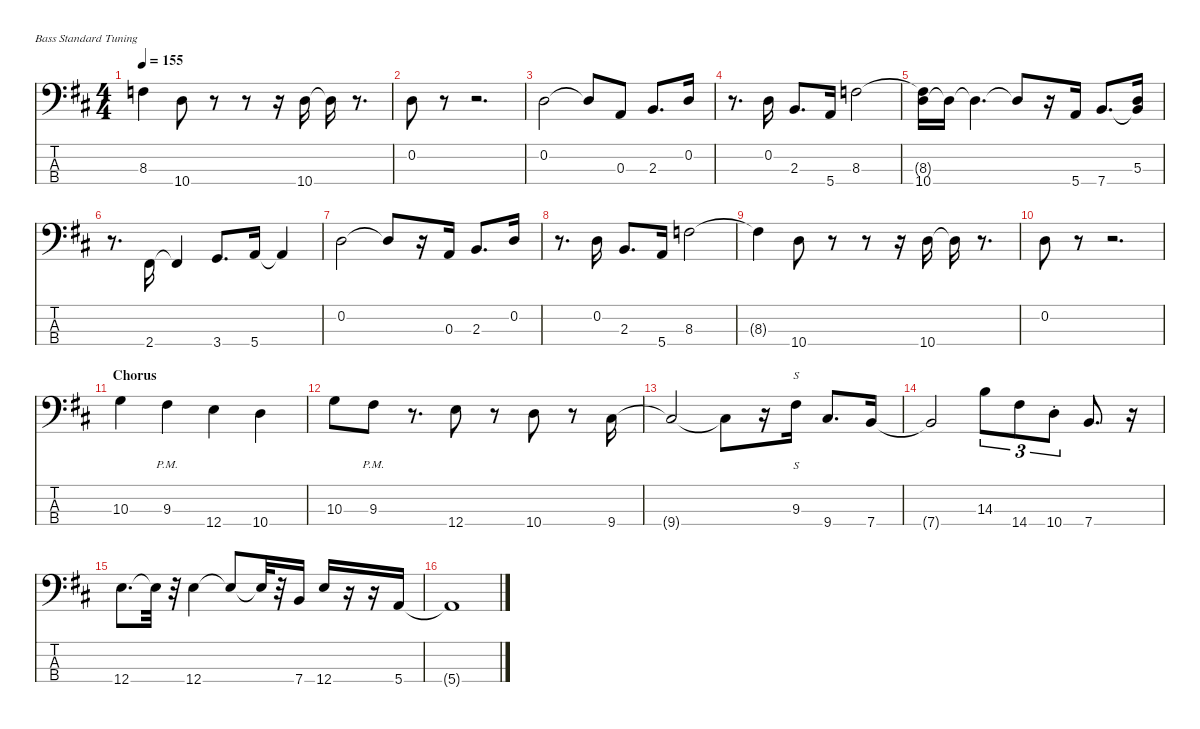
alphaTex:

\hideDynamics
\bracketExtendMode nobrackets
\singleTrackTrackNamePolicy hidden
\multiTrackTrackNamePolicy hidden
\otherSystemsTrackNameOrientation horizontal
\track ("Bass" "E-Bass") {instrument electricbassfinger}
\staff {score tabs}
\tuning (G2 D2 A1 E1)
\ts (4 4)
\tempo 155
\clef f4
\ks d
8.3{t acc forcenatural}.4{dy mf beam Down} 10.4{acc forcenatural}.8{dy f beam Down} r.8{beam Down} r.8{beam Down} r.16{beam Down} 10.4{acc forcenatural}.16{beam Down} 10.4{t acc forcenatural}.16{beam Down} r.8{d beam Down} |
0.2{acc forcenatural}.8{beam Down} r.8{beam Down} r.2{d beam Down} |
0.2{acc forcenatural}.2{beam Down} 0.2{t acc forcenatural}.8{beam Up} 0.3{acc forcenatural}.8{beam Up} 2.3{acc forcenatural}.8{d beam Up} 0.2{acc forcenatural}.16{beam Up} |
r.8{d beam Down} 0.2{acc forcenatural}.16{beam Down} 2.3{acc forcenatural}.8{d beam Up} 5.4{acc forcenatural}.16{beam Up} 8.3{acc forcenatural}.2{dy mf beam Down} |
(8.3{t acc forcenatural} 10.4{acc forcenatural}).16{dy f beam Down} 10.4{t acc forcenatural}.16{beam Down} 10.4{t acc forcenatural}.4{d beam Down} 10.4{t acc forcenatural}.8{beam Up} r.16{beam Up} 5.4{acc forcenatural}.16{beam Up} 7.4{acc forcenatural}.8{d beam Up} (7.4{t acc forcenatural} 5.3{acc forcenatural}).16{beam Up} |
r.8{d beam Down} 2.4{acc #}.16{beam Up} 2.4{t acc #}.4{beam Up} 3.4{acc forcenatural}.8{d beam Up} 5.4{acc forcenatural}.16{beam Up} 5.4{t acc forcenatural}.4{beam Up} |
0.2{acc forcenatural}.2{beam Down} 0.2{t acc forcenatural}.8{beam Up} r.16{beam Up} 0.3{acc forcenatural}.16{beam Up} 2.3{acc forcenatural}.8{d beam Up} 0.2{acc forcenatural}.16{beam Up} |
r.8{d beam Down} 0.2{acc forcenatural}.16{beam Down} 2.3{acc forcenatural}.8{d beam Up} 5.4{acc forcenatural}.16{beam Up} 8.3{acc forcenatural}.2{dy mf beam Down} |
8.3{t acc forcenatural}.4{beam Down} 10.4{acc forcenatural}.8{dy f beam Down} r.8{beam Down} r.8{beam Down} r.16{beam Down} 10.4{acc forcenatural}.16{beam Down} 10.4{t acc forcenatural}.16{beam Down} r.8{d beam Down} |
0.2{acc forcenatural}.8{beam Down} r.8{beam Down} r.2{d beam Down} |
\section ("" "Chorus")
10.3{acc forcenatural}.4{beam Down} 9.3{pm acc #}.4{beam Down} 12.4{acc forcenatural}.4{beam Down} 10.4{acc forcenatural}.4{beam Down} |
10.3{acc forcenatural}.8{beam Down} 9.3{pm acc #}.8{beam Down} r.8{d beam Down} 12.4{acc forcenatural}.8{beam Down} r.8{beam Down} 10.4{acc forcenatural}.8{beam Down} r.8{beam Down} 9.4{acc #}.16{dy mf beam Up} |
9.4{t acc #}.2{beam Up} 9.4{t acc #}.8{beam Down} r.16{beam Down} 9.3{acc #}.16{s dy mp beam Down} 9.4{acc #}.8{d dy f beam Up} 7.4{acc forcenatural}.16{beam Up} |
7.4{t acc forcenatural}.2{beam Up} 14.3{acc forcenatural}.8{tu (3 2) dy mf beam Down} 14.4{acc #}.8{tu (3 2) dy f beam Down} 10.4{st acc forcenatural}.8{tu (3 2) beam Down} 7.4{acc forcenatural}.8{d beam Up} r.16{beam Up} |
12.4{acc forcenatural}.8{d beam Down} 12.4{t acc forcenatural}.32{beam Down} r.32{beam Down} 12.4{acc forcenatural}.4{beam Down} 12.4{t acc forcenatural}.8{beam Up} 12.4{t acc forcenatural}.32{beam Up} r.32{beam Up} 7.4{acc forcenatural}.16{beam Up} 12.4{acc forcenatural}.16{beam Up} r.16{beam Up} r.16{beam Up} 5.4{acc forcenatural}.16{beam Up} |
5.4{t acc forcenatural}.1{dy mp beam Up}
